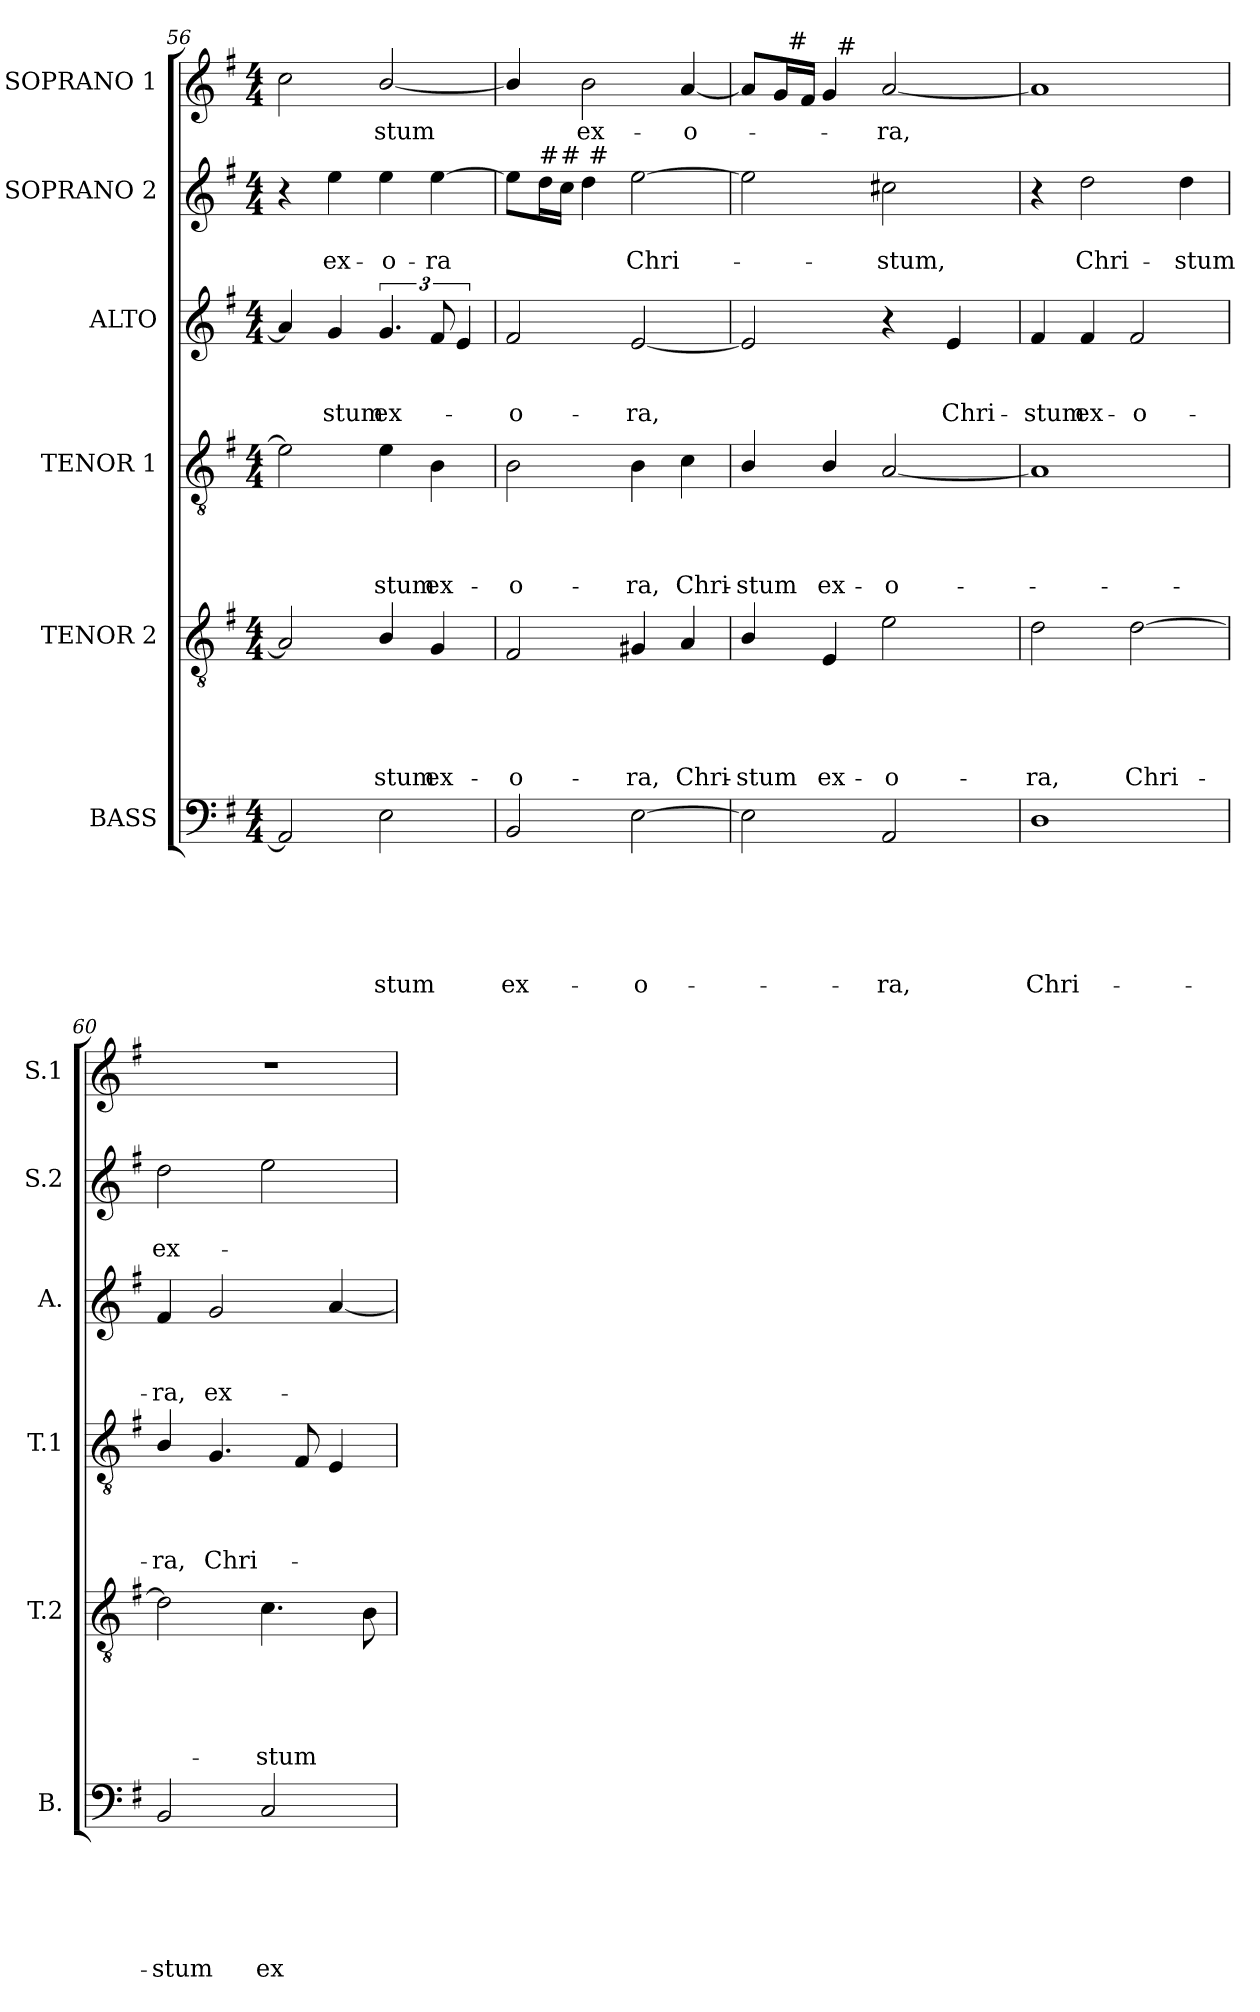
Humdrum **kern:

**kern	**text	**text	**text	**text	**text	**text	**kern	**text	**text	**text	**text	**text	**kern	**text	**text	**text	**text	**kern	**text	**text	**text	**kern	**text	**text	**kern	**text
*part6	*part6	*part6	*part6	*part6	*part6	*part6	*part5	*part5	*part5	*part5	*part5	*part5	*part4	*part4	*part4	*part4	*part4	*part3	*part3	*part3	*part3	*part2	*part2	*part2	*part1	*part1
*staff6	*staff6	*staff6	*staff6	*staff6	*staff6	*staff6	*staff5	*staff5	*staff5	*staff5	*staff5	*staff5	*staff4	*staff4	*staff4	*staff4	*staff4	*staff3	*staff3	*staff3	*staff3	*staff2	*staff2	*staff2	*staff1	*staff1
*I"BASS	*	*	*	*	*	*	*I"TENOR 2	*	*	*	*	*	*I"TENOR 1	*	*	*	*	*I"ALTO	*	*	*	*I"SOPRANO 2	*	*	*I"SOPRANO 1	*
*I'B.	*	*	*	*	*	*	*I'T.2	*	*	*	*	*	*I'T.1	*	*	*	*	*I'A.	*	*	*	*I'S.2	*	*	*I'S.1	*
*clefF4	*	*	*	*	*	*	*clefGv2	*	*	*	*	*	*clefGv2	*	*	*	*	*clefG2	*	*	*	*clefG2	*	*	*clefG2	*
*k[f#]	*	*	*	*	*	*	*k[f#]	*	*	*	*	*	*k[f#]	*	*	*	*	*k[f#]	*	*	*	*k[f#]	*	*	*k[f#]	*
*G:	*	*	*	*	*	*	*G:	*	*	*	*	*	*G:	*	*	*	*	*G:	*	*	*	*G:	*	*	*G:	*
*M4/4	*	*	*	*	*	*	*M4/4	*	*	*	*	*	*M4/4	*	*	*	*	*M4/4	*	*	*	*M4/4	*	*	*M4/4	*
=56	=56	=56	=56	=56	=56	=56	=56	=56	=56	=56	=56	=56	=56	=56	=56	=56	=56	=56	=56	=56	=56	=56	=56	=56	=56	=56
2AA/]	.	.	.	.	.	.	2A/]	.	.	.	.	.	2e\]	.	.	.	.	4a/]	.	.	.	4r	.	.	2cc\	.
!	!	!	!	!	!	!	!	!	!	!	!	!	!	!	!	!	!	!	!	!	!LO:LY:b	!	!	!LO:LY:b	!	!
.	.	.	.	.	.	.	.	.	.	.	.	.	.	.	.	.	.	4g/	.	.	-stum	4ee\	.	ex-	.	.
!	!	!	!	!	!	!LO:LY:b	!	!	!	!	!	!LO:LY:b	!	!	!	!	!LO:LY:b	!	!	!	!LO:LY:b	!	!	!LO:LY:b	!	!LO:LY:b
2E\	.	.	.	.	.	-stum	4B/	.	.	.	.	-stum	4e\	.	.	.	-stum	6.g/	.	.	ex-	4ee\	.	-o-	[<2b/	-stum
!	!	!	!	!	!	!	!	!	!	!	!	!LO:LY:b	!	!	!	!	!LO:LY:b	!	!	!	!	!	!	!LO:LY:b	!	!
.	.	.	.	.	.	.	4G/	.	.	.	.	ex-	4B\	.	.	.	ex-	12f#/	.	.	.	[>4ee\	.	-ra	.	.
.	.	.	.	.	.	.	.	.	.	.	.	.	.	.	.	.	.	6e/	.	.	.	.	.	.	.	.
=57	=57	=57	=57	=57	=57	=57	=57	=57	=57	=57	=57	=57	=57	=57	=57	=57	=57	=57	=57	=57	=57	=57	=57	=57	=57	=57
!	!	!	!	!	!	!LO:LY:b	!	!	!	!	!	!LO:LY:b	!	!	!	!	!LO:LY:b	!	!	!	!LO:LY:b	!	!	!	!	!
2BB/	.	.	.	.	.	ex-	2F#/	.	.	.	.	-o-	2B\	.	.	.	-o-	2f#/	.	.	-o-	8ee\L]	.	.	4b/]	.
!	!	!	!	!	!	!	!	!	!	!	!	!	!	!	!	!	!	!	!	!	!	!LO:TX:a:t=#	!	!	!	!
.	.	.	.	.	.	.	.	.	.	.	.	.	.	.	.	.	.	.	.	.	.	16dd\L	.	.	.	.
!	!	!	!	!	!	!	!	!	!	!	!	!	!	!	!	!	!	!	!	!	!	!LO:TX:a:t=# #	!	!	!	!
.	.	.	.	.	.	.	.	.	.	.	.	.	.	.	.	.	.	.	.	.	.	16cc\JJ	.	.	.	.
!	!	!	!	!	!	!	!	!	!	!	!	!	!	!	!	!	!	!	!	!	!	!	!	!	!	!LO:LY:b
.	.	.	.	.	.	.	.	.	.	.	.	.	.	.	.	.	.	.	.	.	.	4dd\	.	.	2b\	ex-
!	!	!	!	!	!	!LO:LY:b	!	!	!	!	!	!LO:LY:b	!	!	!	!	!LO:LY:b	!	!	!	!LO:LY:b	!	!	!LO:LY:b	!	!
[<2E\	.	.	.	.	.	-o-	4G#X/	.	.	.	.	-ra,	4B\	.	.	.	-ra,	[<2e/	.	.	-ra,	[<2ee\	.	Chri-	.	.
!	!	!	!	!	!	!	!	!	!	!	!	!LO:LY:b	!	!	!	!	!LO:LY:b	!	!	!	!	!	!	!	!	!LO:LY:b
.	.	.	.	.	.	.	4A/	.	.	.	.	Chri-	4c\	.	.	.	Chri-	.	.	.	.	.	.	.	[<4a/	-o-
!!LO:LB:g=z
=58	=58	=58	=58	=58	=58	=58	=58	=58	=58	=58	=58	=58	=58	=58	=58	=58	=58	=58	=58	=58	=58	=58	=58	=58	=58	=58
!	!	!	!	!	!	!	!	!	!	!	!	!LO:LY:b	!	!	!	!	!LO:LY:b	!	!	!	!	!	!	!	!	!
*	*	*	*	*	*	*	*	*	*	*	*	*	*	*	*	*	*	*	*	*	*	*	*	*	*^	*
*	*	*	*	*	*	*	*	*	*	*	*	*	*	*	*	*	*	*	*	*	*	*	*	*	*	*^	*
2E\]	.	.	.	.	.	.	4B/	.	.	.	.	-stum	4B/	.	.	.	-stum	2e/]	.	.	.	2ee\]	.	.	8a/L]	8ryy	4ryy	.
.	.	.	.	.	.	.	.	.	.	.	.	.	.	.	.	.	.	.	.	.	.	.	.	.	16g/L	32ryy	.	.
!	!	!	!	!	!	!	!	!	!	!	!	!	!	!	!	!	!	!	!	!	!	!	!	!	!	!LO:TX:a:t=#	!	!
.	.	.	.	.	.	.	.	.	.	.	.	.	.	.	.	.	.	.	.	.	.	.	.	.	.	2ryy	.	.
.	.	.	.	.	.	.	.	.	.	.	.	.	.	.	.	.	.	.	.	.	.	.	.	.	16f#/JJ	.	.	.
!	!	!	!	!	!	!	!	!	!	!	!	!LO:LY:b	!	!	!	!	!LO:LY:b	!	!	!	!	!	!	!	!	!	!	!
.	.	.	.	.	.	.	4E/	.	.	.	.	ex-	4B/	.	.	.	ex-	.	.	.	.	.	.	.	4g/	.	32ryy	.
!	!	!	!	!	!	!	!	!	!	!	!	!	!	!	!	!	!	!	!	!	!	!	!	!	!	!	!LO:TX:a:t=#	!
.	.	.	.	.	.	.	.	.	.	.	.	.	.	.	.	.	.	.	.	.	.	.	.	.	.	.	2ryy	.
!	!	!	!	!	!	!LO:LY:b	!	!	!	!	!	!LO:LY:b	!	!	!	!	!LO:LY:b	!	!	!	!	!	!	!LO:LY:b	!	!	!	!LO:LY:b
2AA/	.	.	.	.	.	-ra,	2e\	.	.	.	.	-o-	[<2A/	.	.	.	-o-	4r	.	.	.	2cc#X\	.	-stum,	[<2a/	.	.	-ra,
.	.	.	.	.	.	.	.	.	.	.	.	.	.	.	.	.	.	.	.	.	.	.	.	.	.	4ryy	.	.
!	!	!	!	!	!	!	!	!	!	!	!	!	!	!	!	!	!	!	!	!	!LO:LY:b	!	!	!	!	!	!	!
.	.	.	.	.	.	.	.	.	.	.	.	.	.	.	.	.	.	4e/	.	.	Chri-	.	.	.	.	.	.	.
.	.	.	.	.	.	.	.	.	.	.	.	.	.	.	.	.	.	.	.	.	.	.	.	.	.	.	8..ryy	.
.	.	.	.	.	.	.	.	.	.	.	.	.	.	.	.	.	.	.	.	.	.	.	.	.	.	16.ryy	.	.
=59	=59	=59	=59	=59	=59	=59	=59	=59	=59	=59	=59	=59	=59	=59	=59	=59	=59	=59	=59	=59	=59	=59	=59	=59	=59	=59	=59	=59
!	!	!	!	!	!	!LO:LY:b	!	!	!	!	!	!LO:LY:b	!	!	!	!	!	!	!	!	!LO:LY:b	!	!	!	!	!	!	!
*	*	*	*	*	*	*	*	*	*	*	*	*	*	*	*	*	*	*	*	*	*	*	*	*	*v	*v	*v	*
1D	.	.	.	.	.	Chri-	2d\	.	.	.	.	-ra,	1A]	.	.	.	.	4f#/	.	.	-stum	4r	.	.	1a]	.
!	!	!	!	!	!	!	!	!	!	!	!	!	!	!	!	!	!	!	!	!	!LO:LY:b	!	!	!LO:LY:b	!	!
.	.	.	.	.	.	.	.	.	.	.	.	.	.	.	.	.	.	4f#/	.	.	ex-	2dd\	.	Chri-	.	.
!	!	!	!	!	!	!	!	!	!	!	!	!LO:LY:b	!	!	!	!	!	!	!	!	!LO:LY:b	!	!	!	!	!
.	.	.	.	.	.	.	[>2d\	.	.	.	.	Chri-	.	.	.	.	.	2f#/	.	.	-o-	.	.	.	.	.
!	!	!	!	!	!	!	!	!	!	!	!	!	!	!	!	!	!	!	!	!	!	!	!	!LO:LY:b	!	!
.	.	.	.	.	.	.	.	.	.	.	.	.	.	.	.	.	.	.	.	.	.	4dd\	.	-stum	.	.
=60	=60	=60	=60	=60	=60	=60	=60	=60	=60	=60	=60	=60	=60	=60	=60	=60	=60	=60	=60	=60	=60	=60	=60	=60	=60	=60
!	!	!	!	!	!	!LO:LY:b	!	!	!	!	!	!	!	!	!	!	!LO:LY:b	!	!	!	!LO:LY:b	!	!	!LO:LY:b	!	!
2BB/	.	.	.	.	.	-stum	2d\]	.	.	.	.	.	4B/	.	.	.	-ra,	4f#/	.	.	-ra,	2dd\	.	ex-	1r	.
!	!	!	!	!	!	!	!	!	!	!	!	!	!	!	!	!	!LO:LY:b	!	!	!	!LO:LY:b	!	!	!	!	!
.	.	.	.	.	.	.	.	.	.	.	.	.	4.G/	.	.	.	Chri-	2g/	.	.	ex-	.	.	.	.	.
!	!	!	!	!	!	!LO:LY:b	!	!	!	!	!	!LO:LY:b	!	!	!	!	!	!	!	!	!	!	!	!	!	!
2C/	.	.	.	.	.	ex-	4.c\	.	.	.	.	-stum	.	.	.	.	.	.	.	.	.	2ee\	.	.	.	.
.	.	.	.	.	.	.	.	.	.	.	.	.	8F#/	.	.	.	.	.	.	.	.	.	.	.	.	.
.	.	.	.	.	.	.	.	.	.	.	.	.	4E/	.	.	.	.	[<4a/	.	.	.	.	.	.	.	.
.	.	.	.	.	.	.	8B\	.	.	.	.	.	.	.	.	.	.	.	.	.	.	.	.	.	.	.
=	=	=	=	=	=	=	=	=	=	=	=	=	=	=	=	=	=	=	=	=	=	=	=	=	=	=
*-	*-	*-	*-	*-	*-	*-	*-	*-	*-	*-	*-	*-	*-	*-	*-	*-	*-	*-	*-	*-	*-	*-	*-	*-	*-	*-
